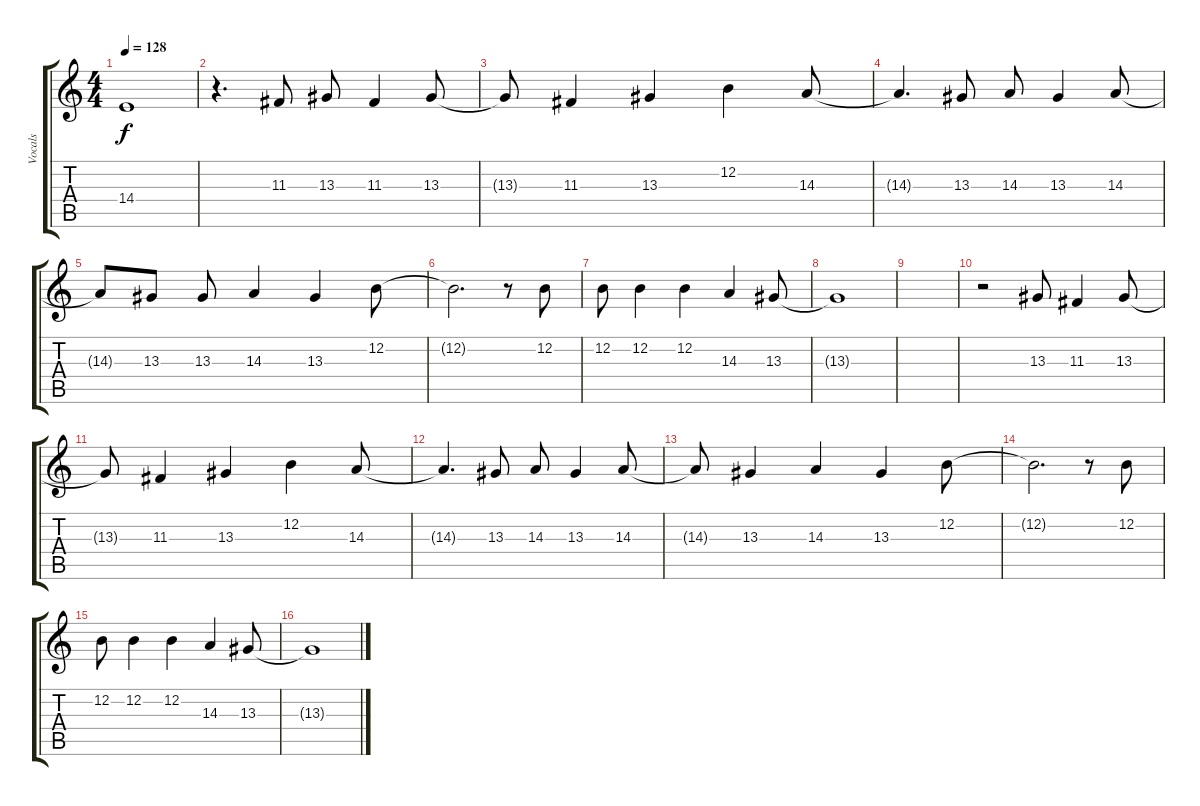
\track ("Vocals" "Vocals") {instrument synthstrings1}
\staff {score tabs}
\tuning (E4 B3 G3 D3 A2 E2) {hide}
\ts (4 4)
\tempo 128
\clef g2
\ks c
14.4{t}.1{dy f} |
r.4{d} 11.3.8 13.3.8 11.3.4 13.3.8 |
13.3{t}.8 11.3.4 13.3.4 12.2.4 14.3.8 |
14.3{t}.4{d} 13.3.8 14.3.8 13.3.4 14.3.8 |
14.3{t}.8 13.3.8 13.3.8 14.3.4 13.3.4 12.2.8 |
12.2{t}.2{d} r.8 12.2.8 |
12.2.8 12.2.4 12.2.4 14.3.4 13.3.8 |
13.3{t}.1 |
|
r.2 13.3.8 11.3.4 13.3.8 |
13.3{t}.8 11.3.4 13.3.4 12.2.4 14.3.8 |
14.3{t}.4{d} 13.3.8 14.3.8 13.3.4 14.3.8 |
14.3{t}.8 13.3.4 14.3.4 13.3.4 12.2.8 |
12.2{t}.2{d} r.8 12.2.8 |
12.2.8 12.2.4 12.2.4 14.3.4 13.3.8 |
13.3{t}.1
